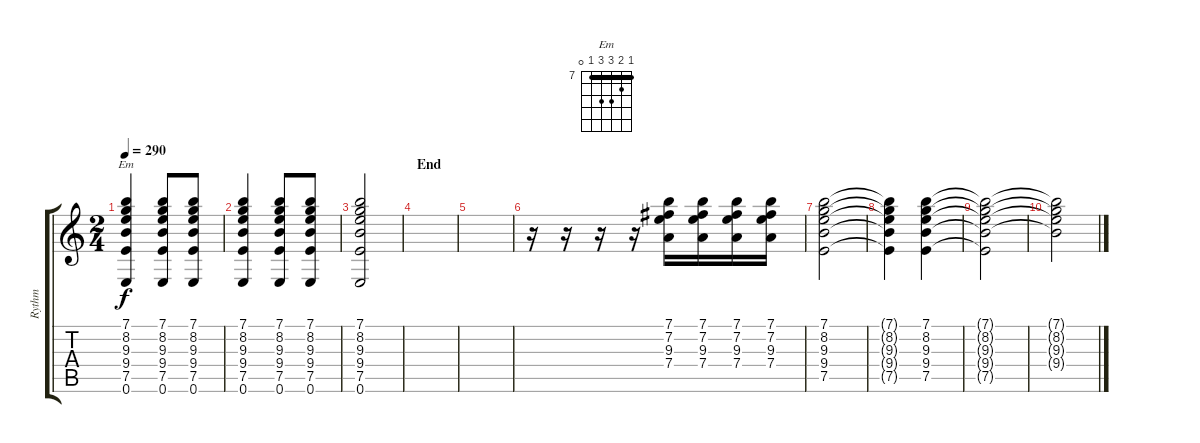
\track ("Rythm" "Rythm") {instrument acousticguitarsteel}
\staff {score tabs}
\tuning (E4 B3 G3 D3 A2 E2) {hide}
\chord ("Em" 7 8 9 9 7 0) {firstfret 7 barre 7}
\ts (2 4)
\tempo 290
\clef g2
\ks c
(7.1 8.2 9.3 9.4 7.5 0.6).4{ch "Em" dy f} (7.1 8.2 9.3 9.4 7.5 0.6).8 (7.1 8.2 9.3 9.4 7.5 0.6).8 |
(7.1 8.2 9.3 9.4 7.5 0.6).4 (7.1 8.2 9.3 9.4 7.5 0.6).8 (7.1 8.2 9.3 9.4 7.5 0.6).8 |
(7.1 8.2 9.3 9.4 7.5 0.6).2 |
\section ("" "End")
|
|
r.16 r.16 r.16 r.16 (7.1 7.2 9.3 7.4).16 (7.1 7.2 9.3 7.4).16 (7.1 7.2 9.3 7.4).16 (7.1 7.2 9.3 7.4).16 |
(7.1 8.2 9.3 9.4 7.5).2 |
(7.1{t} 8.2{t} 9.3{t} 9.4{t} 7.5{t}).4 (7.1 8.2 9.3 9.4 7.5).4 |
(7.1{t} 8.2{t} 9.3{t} 9.4{t} 7.5{t}).2 |
(7.1{t} 8.2{t} 9.3{t} 9.4{t}).2
